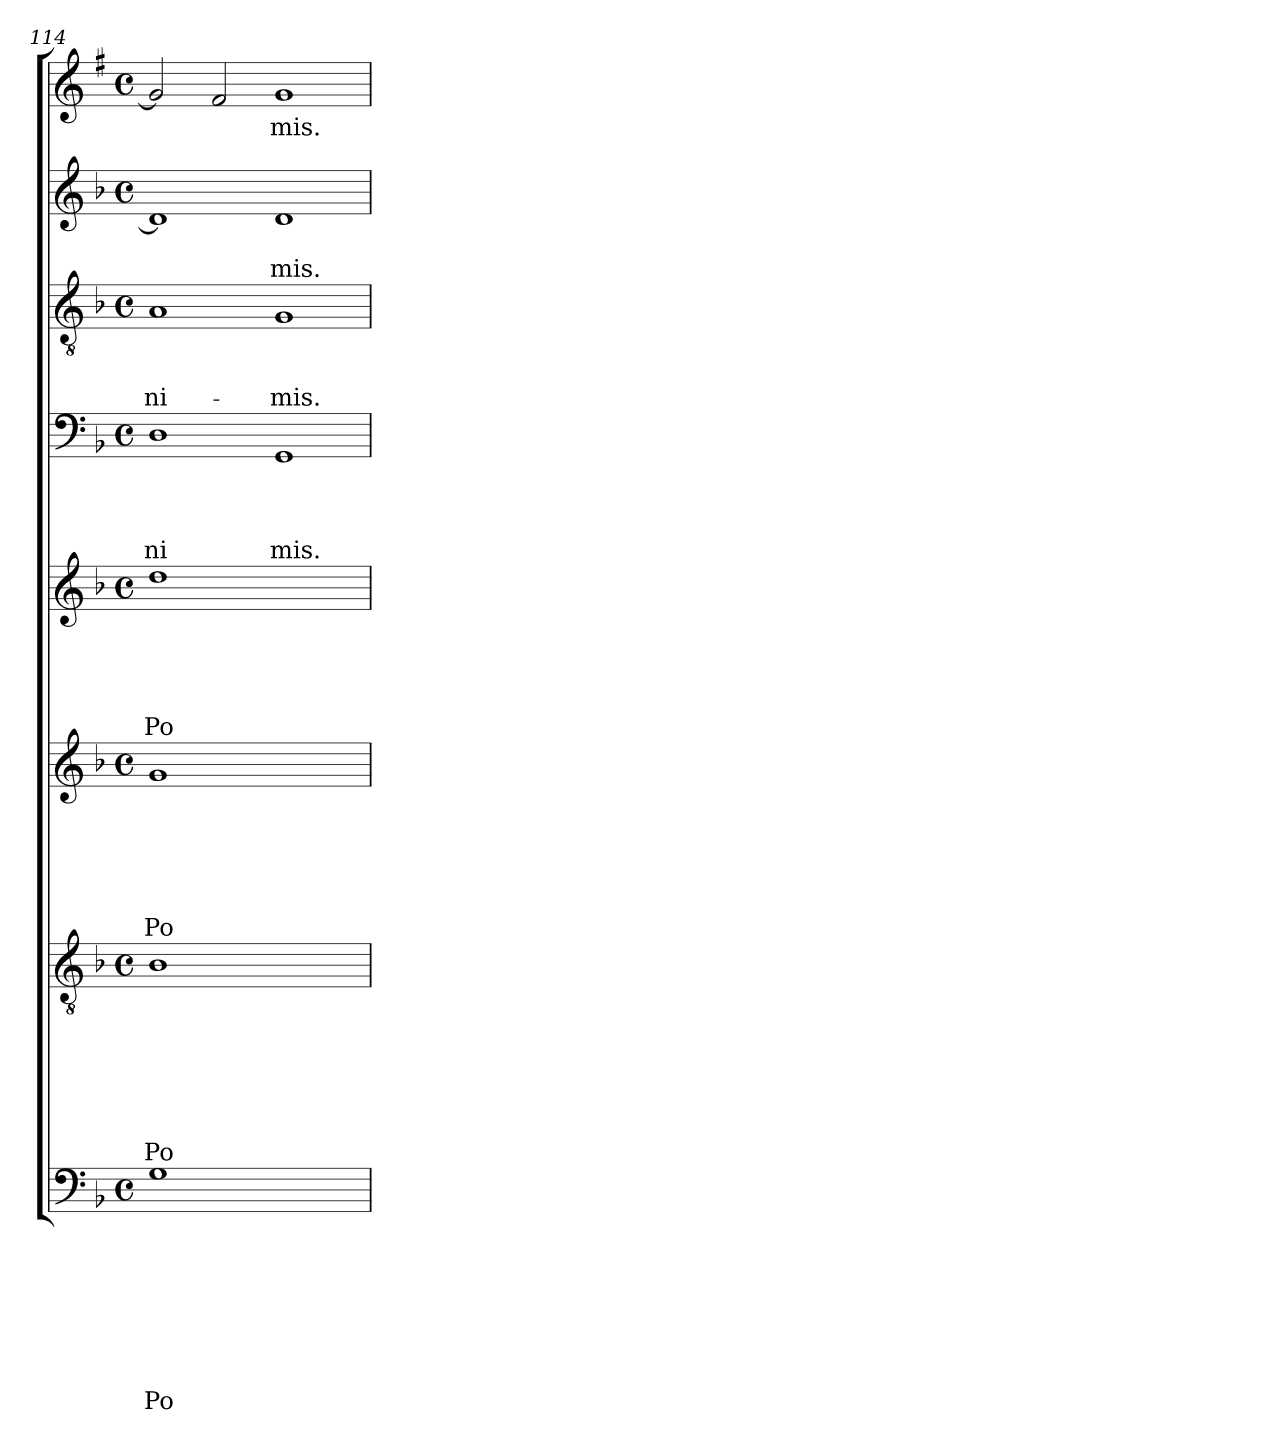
**kern	**text	**text	**text	**text	**text	**text	**text	**text	**kern	**text	**text	**text	**text	**text	**text	**text	**kern	**text	**text	**text	**text	**text	**text	**kern	**text	**text	**text	**text	**text	**kern	**text	**text	**text	**text	**kern	**text	**text	**text	**kern	**text	**text	**kern	**text
*part8	*part8	*part8	*part8	*part8	*part8	*part8	*part8	*part8	*part7	*part7	*part7	*part7	*part7	*part7	*part7	*part7	*part6	*part6	*part6	*part6	*part6	*part6	*part6	*part5	*part5	*part5	*part5	*part5	*part5	*part4	*part4	*part4	*part4	*part4	*part3	*part3	*part3	*part3	*part2	*part2	*part2	*part1	*part1
*staff8	*staff8	*staff8	*staff8	*staff8	*staff8	*staff8	*staff8	*staff8	*staff7	*staff7	*staff7	*staff7	*staff7	*staff7	*staff7	*staff7	*staff6	*staff6	*staff6	*staff6	*staff6	*staff6	*staff6	*staff5	*staff5	*staff5	*staff5	*staff5	*staff5	*staff4	*staff4	*staff4	*staff4	*staff4	*staff3	*staff3	*staff3	*staff3	*staff2	*staff2	*staff2	*staff1	*staff1
*clefF4	*	*	*	*	*	*	*	*	*clefGv2	*	*	*	*	*	*	*	*clefG2	*	*	*	*	*	*	*clefG2	*	*	*	*	*	*clefF4	*	*	*	*	*clefGv2	*	*	*	*clefG2	*	*	*clefG2	*
*k[b-]	*	*	*	*	*	*	*	*	*k[b-]	*	*	*	*	*	*	*	*k[b-]	*	*	*	*	*	*	*k[b-]	*	*	*	*	*	*k[b-]	*	*	*	*	*k[b-]	*	*	*	*k[b-]	*	*	*k[f#]	*
*F:	*	*	*	*	*	*	*	*	*F:	*	*	*	*	*	*	*	*F:	*	*	*	*	*	*	*F:	*	*	*	*	*	*F:	*	*	*	*	*F:	*	*	*	*F:	*	*	*G:	*
*M4/4	*	*	*	*	*	*	*	*	*M4/4	*	*	*	*	*	*	*	*M4/4	*	*	*	*	*	*	*M4/4	*	*	*	*	*	*M4/4	*	*	*	*	*M4/4	*	*	*	*M4/4	*	*	*M4/4	*
*met(c)	*	*	*	*	*	*	*	*	*met(c)	*	*	*	*	*	*	*	*met(c)	*	*	*	*	*	*	*met(c)	*	*	*	*	*	*met(c)	*	*	*	*	*met(c)	*	*	*	*met(c)	*	*	*met(c)	*
=114	=114	=114	=114	=114	=114	=114	=114	=114	=114	=114	=114	=114	=114	=114	=114	=114	=114	=114	=114	=114	=114	=114	=114	=114	=114	=114	=114	=114	=114	=114	=114	=114	=114	=114	=114	=114	=114	=114	=114	=114	=114	=114	=114
!	!	!	!	!	!	!	!	!LO:LY:b	!	!	!	!	!	!	!	!LO:LY:b	!	!	!	!	!	!	!LO:LY:b	!	!	!	!	!	!LO:LY:b	!	!	!	!	!LO:LY:b	!	!	!	!LO:LY:b	!	!	!	!	!
1G	.	.	.	.	.	.	.	Po-	1B-	.	.	.	.	.	.	Po	1g	.	.	.	.	.	Po	1dd	.	.	.	.	Po-	1D	.	.	.	ni	1A	.	.	ni-	1d]	.	.	2g/]	.
.	.	.	.	.	.	.	.	.	.	.	.	.	.	.	.	.	.	.	.	.	.	.	.	.	.	.	.	.	.	.	.	.	.	.	.	.	.	.	.	.	.	2f#/	.
!	!	!	!	!	!	!	!	!	!	!	!	!	!	!	!	!	!	!	!	!	!	!	!	!	!	!	!	!	!	!	!	!	!	!LO:LY:b	!	!	!	!LO:LY:b	!	!	!LO:LY:b	!	!LO:LY:b
1ryy	.	.	.	.	.	.	.	.	1ryy	.	.	.	.	.	.	.	1ryy	.	.	.	.	.	.	1ryy	.	.	.	.	.	1GG	.	.	.	mis.	1G	.	.	-mis.	1d	.	mis.	1g	mis.
=	=	=	=	=	=	=	=	=	=	=	=	=	=	=	=	=	=	=	=	=	=	=	=	=	=	=	=	=	=	=	=	=	=	=	=	=	=	=	=	=	=	=	=
*-	*-	*-	*-	*-	*-	*-	*-	*-	*-	*-	*-	*-	*-	*-	*-	*-	*-	*-	*-	*-	*-	*-	*-	*-	*-	*-	*-	*-	*-	*-	*-	*-	*-	*-	*-	*-	*-	*-	*-	*-	*-	*-	*-
